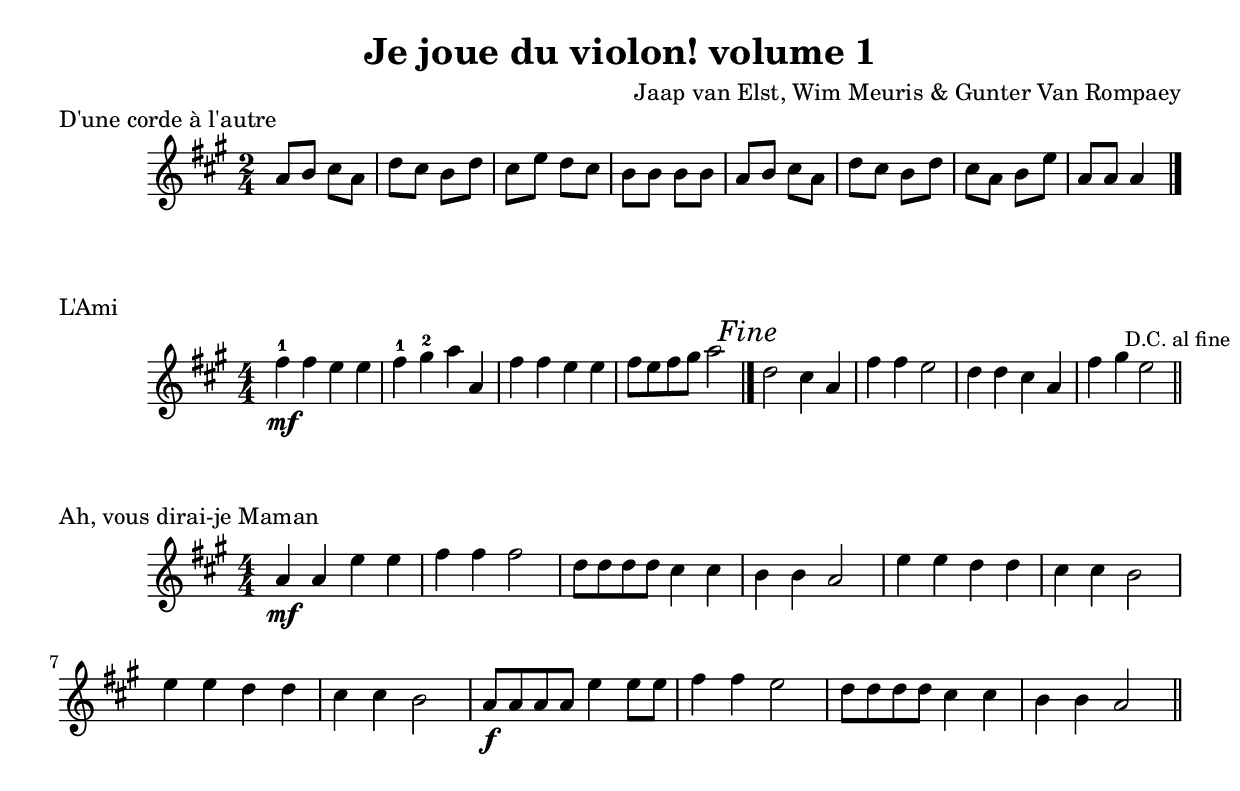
DSfine = {
  \once \override Score.RehearsalMark #'break-visibility = #'#(#t #t #f)
  \mark \markup { \small "D.S. al fine" }
}

DS = {
  \once \override Score.RehearsalMark #'break-visibility = #'#(#t #t #f)
  \mark \markup { \small "D.S." }
}

DCfine = {
  \once \override Score.RehearsalMark #'break-visibility = #'#(#t #t #f)
  \mark \markup { \small "D.C. al fine" }
}

DCcoda = {
  \once \override Score.RehearsalMark #'break-visibility = #'#(#t #t #f)
  \mark \markup { \small "D.C. al coda" }
}

DScoda = {
  \once \override Score.RehearsalMark #'break-visibility = #'#(#t #t #f)
  \mark \markup { \small "D.S. al coda" }
}

Fine = {
  \once \override Score.RehearsalMark #'break-visibility = #'#(#t #t #f)
  \mark \markup { \italic "Fine" }
}

GotoCoda = {
  \once \override Score.RehearsalMark #'break-visibility = #'#(#t #t #f)
  \mark \markup { \small \musicglyph #"scripts.coda" }
}

\header {
  title = "Je joue du violon! volume 1"
  composer = "Jaap van Elst, Wim Meuris & Gunter Van Rompaey"
}

\language "français"

\score {
\header { piece = "D'une corde à l'autre" }
  \relative la' {
    \numericTimeSignature
    \time 2/4
    \key la \major
    la8 si8 dod8 la8
    re8 dod8 si8 re8
    dod8 mi8 re8 dod8
    si8 si8 si8 si8
    la8 si8 dod8 la8
    re8 dod8 si8 re8
    dod8 la8 si8 mi8
    la,8 la8 la4
    \bar "|."
  }
  \layout {}
  \midi {}
}

\score {
\header { piece = "L'Ami" }
  \relative la'' {
    \numericTimeSignature
    \time 4/4
    \key la \major
    fad4^1\mf fad4 mi4 mi4
    fad4^1 sold4^2 la4 la,4
    fad'4 fad4 mi4 mi4
    fad8 mi8 fad8 sold8 la2
    \Fine
    \bar "|."
    re,2 dod4 la fad' fad mi2 re4 re dod la fad' sold mi2
    \DCfine
    \bar "||"
  }
  \layout {}
  \midi {}
}

\score {
\header { piece = "Ah, vous dirai-je Maman" }
  \relative la' {
    \numericTimeSignature
    \time 4/4
    \key la \major
    la4\mf la mi' mi 
    fad fad fad2
    re8 re re re dod4 dod
    si si la2
    mi'4 mi re re
    dod dod si2
    mi4 mi re re
    dod dod si2
    la8\f la la la
    mi'4 mi8 mi8
    fad4 fad mi2
    re8 re re re
    dod4 dod
    si si la2
    \bar "||"
  }
  \layout {}
  \midi {}
}

